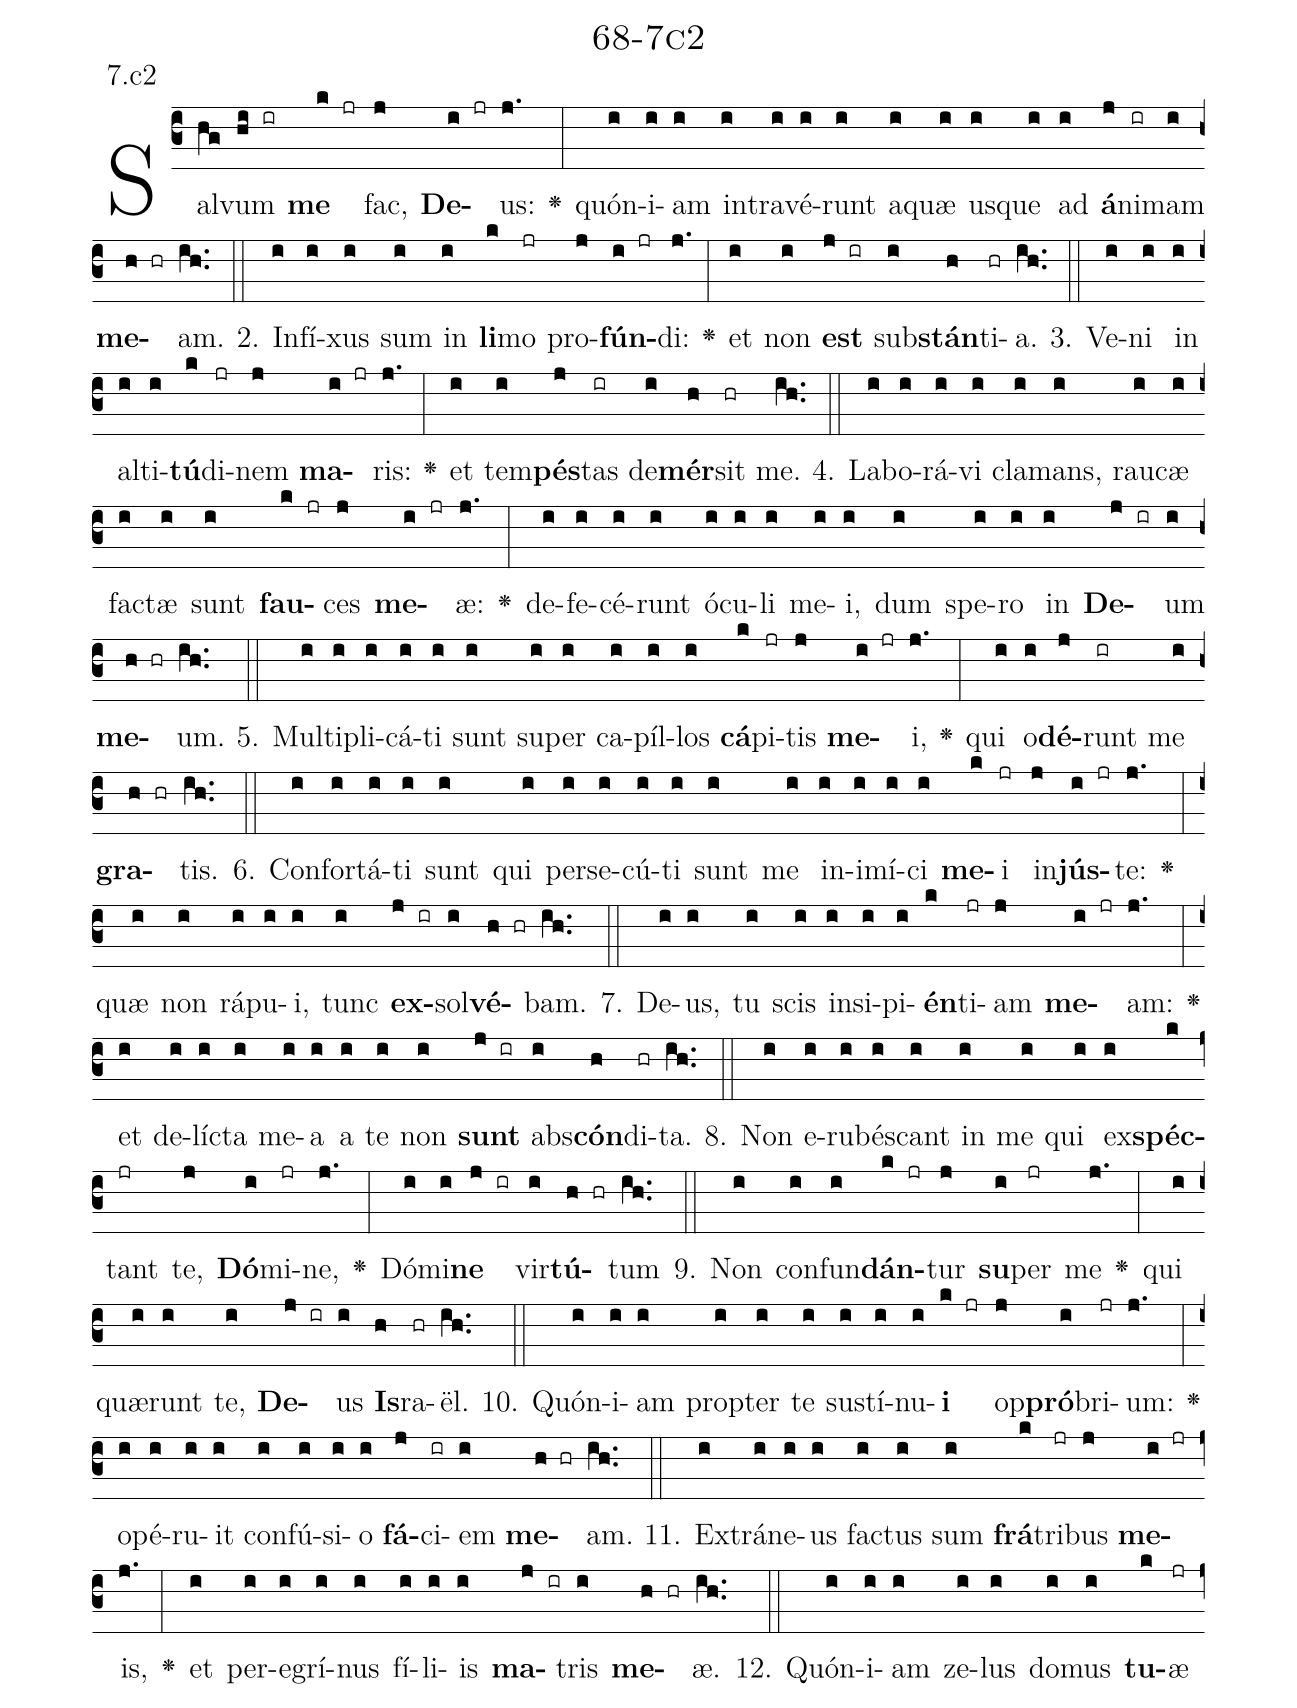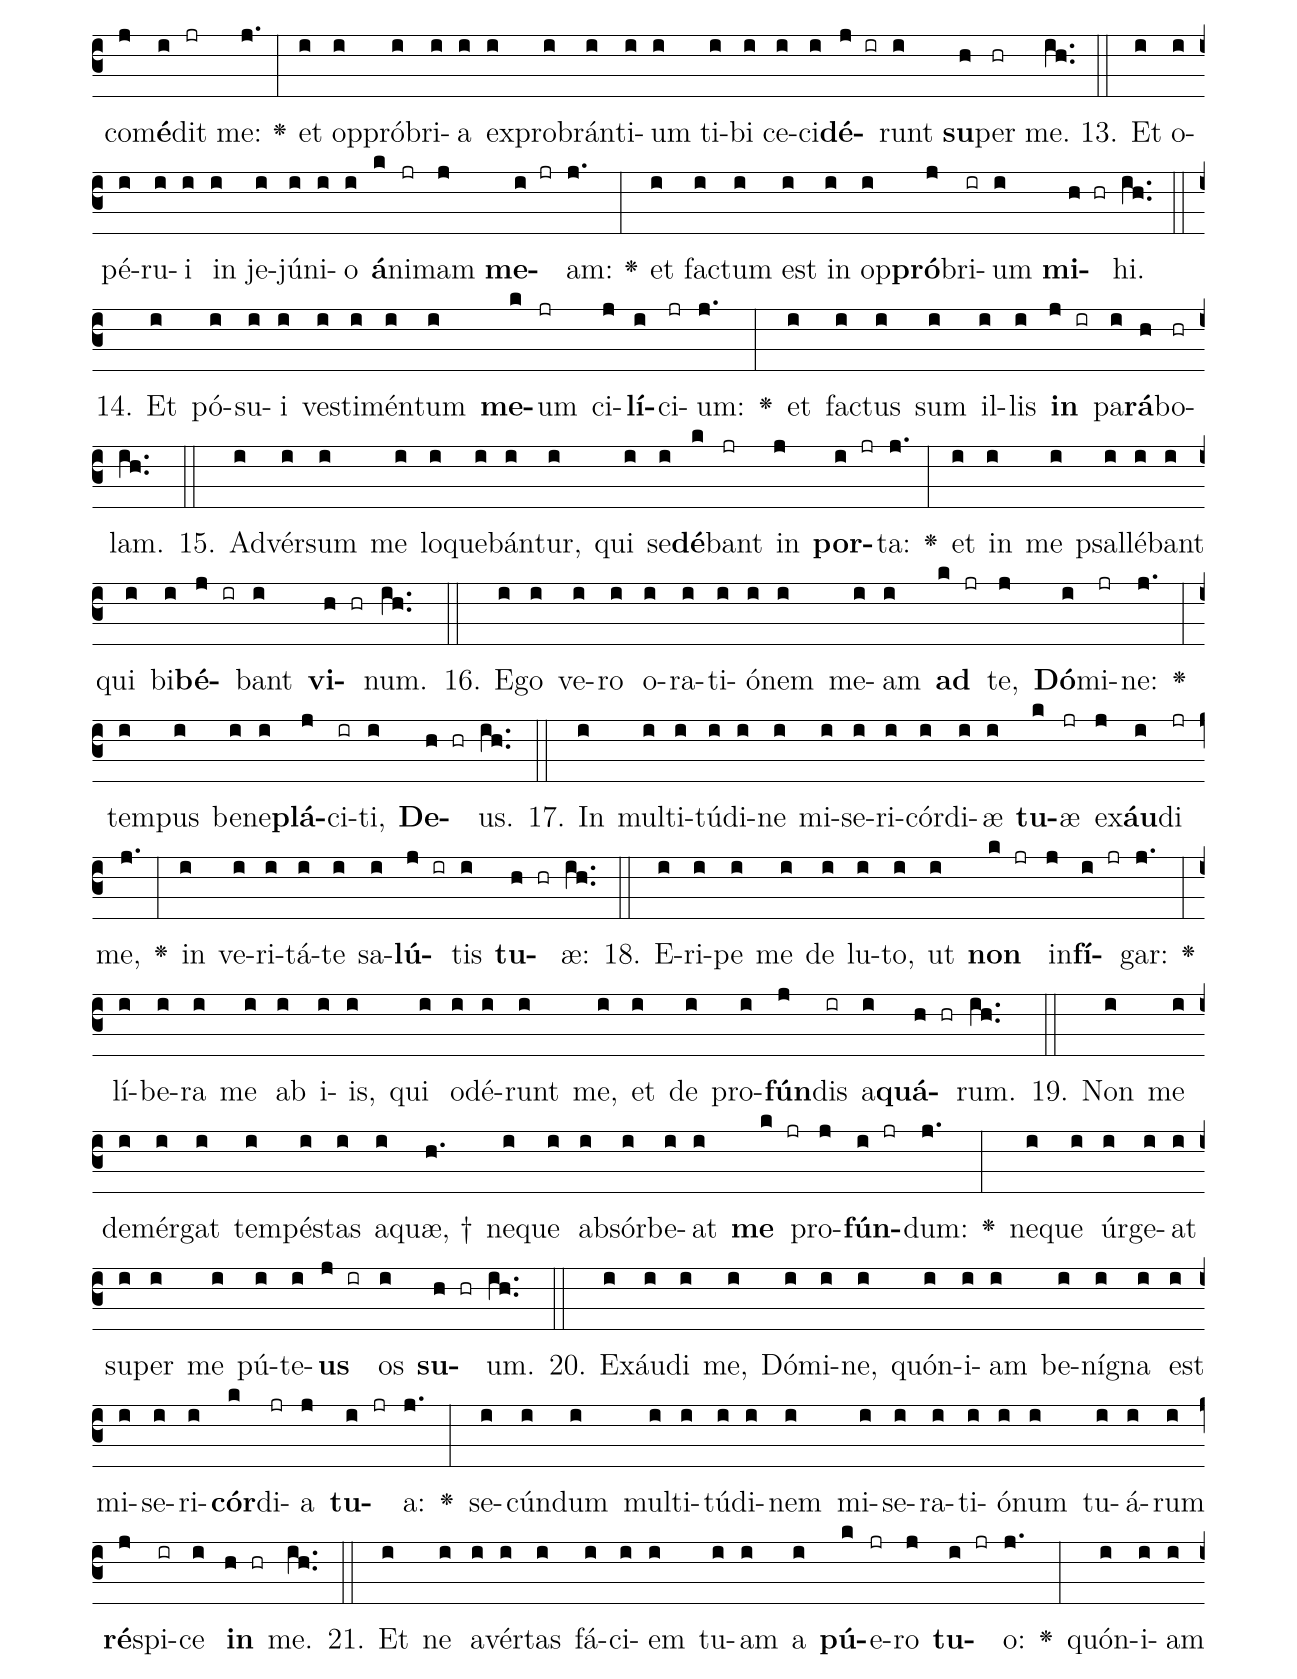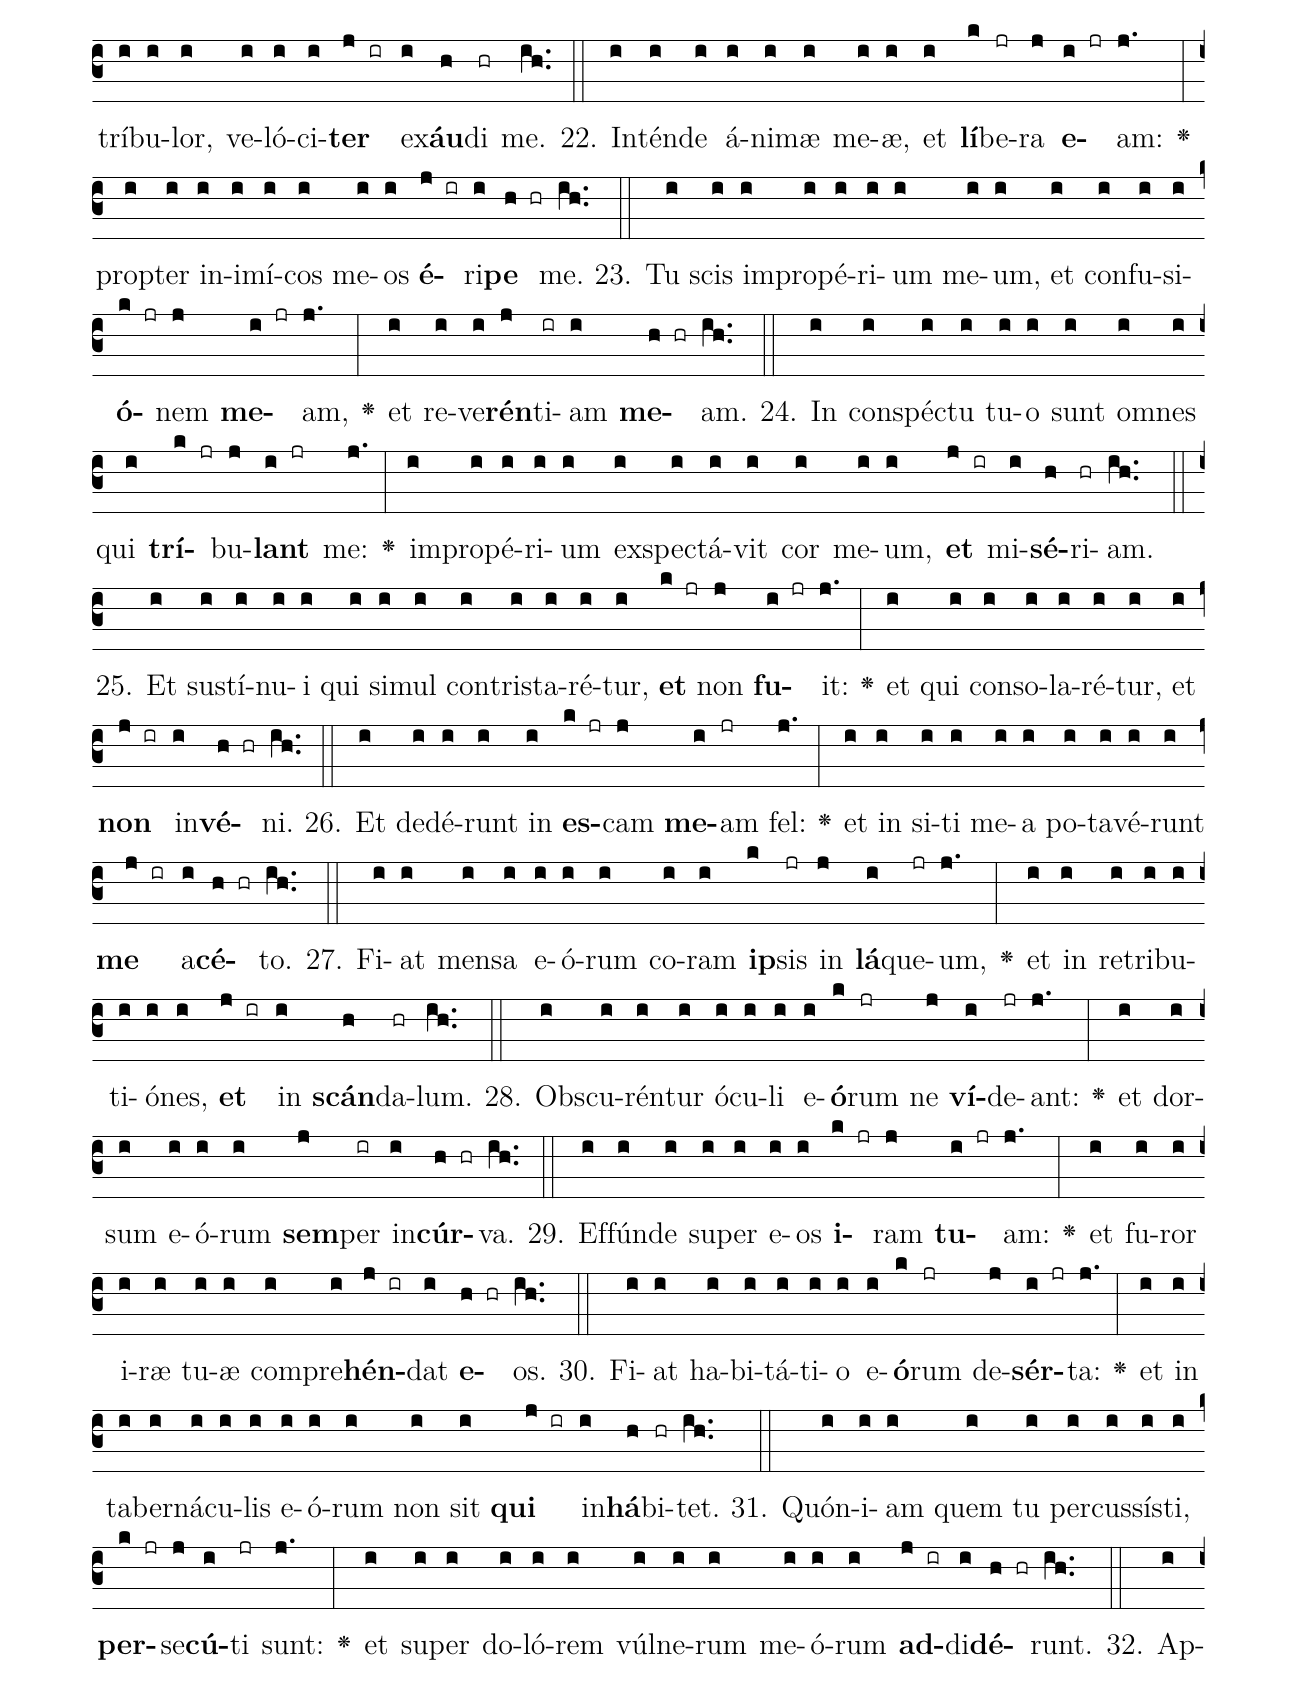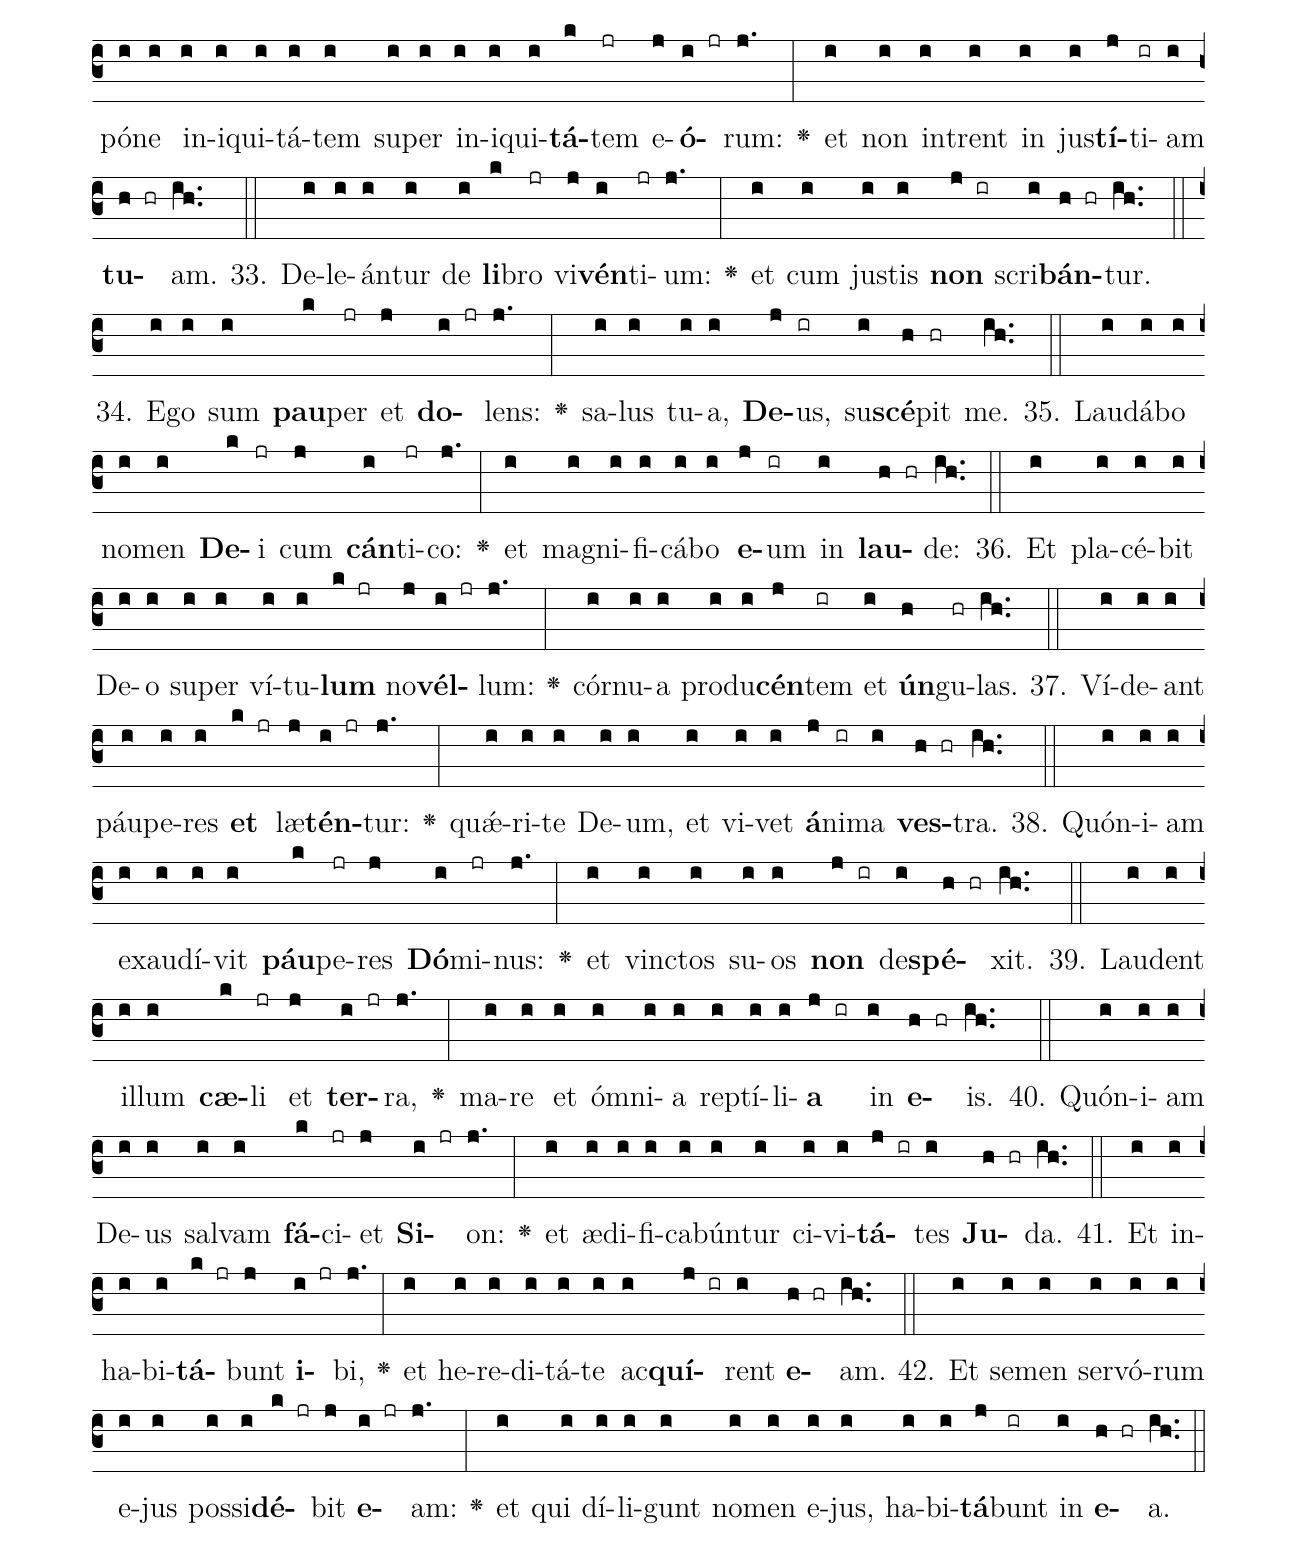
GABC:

name: 68-7c2;
annotation: 7.c2;
%%
(c3)Sal(hg)vum(hi ir) <b>me</b>(k jr) fac,(j) <b>De</b>(i jr)us:(j.) <v>\greheightstar</v>(:) quón(i)i(i)am(i) in(i)tra(i)vé(i)runt(i) a(i)quæ(i) us(i)que(i) ad(i) <b>á</b>(j)ni(ir)mam(i) <b>me</b>(h hr)am.(ih..) (::)
2. In(i)fí(i)xus(i) sum(i) in(i) <b>li</b>(k)mo(jr) pro(j)<b>fún</b>(i jr)di:(j.) <v>\greheightstar</v>(:) et(i) non(i) <b>est</b>(j ir) sub(i)<b>stán</b>(h)ti(hr)a.(ih..) (::)
3. Ve(i)ni(i) in(i) al(i)ti(i)<b>tú</b>(k)di(jr)nem(j) <b>ma</b>(i jr)ris:(j.) <v>\greheightstar</v>(:) et(i) tem(i)<b>pés</b>(j)tas(ir) de(i)<b>mér</b>(h)sit(hr) me.(ih..) (::)
4. La(i)bo(i)rá(i)vi(i) cla(i)mans,(i) rau(i)cæ(i) fac(i)tæ(i) sunt(i) <b>fau</b>(k jr)ces(j) <b>me</b>(i jr)æ:(j.) <v>\greheightstar</v>(:) de(i)fe(i)cé(i)runt(i) ó(i)cu(i)li(i) me(i)i,(i) dum(i) spe(i)ro(i) in(i) <b>De</b>(j ir)um(i) <b>me</b>(h hr)um.(ih..) (::)
5. Mul(i)ti(i)pli(i)cá(i)ti(i) sunt(i) su(i)per(i) ca(i)píl(i)los(i) <b>cá</b>(k)pi(jr)tis(j) <b>me</b>(i jr)i,(j.) <v>\greheightstar</v>(:) qui(i) o(i)<b>dé</b>(j)runt(ir) me(i) <b>gra</b>(h hr)tis.(ih..) (::)
6. Con(i)for(i)tá(i)ti(i) sunt(i) qui(i) per(i)se(i)cú(i)ti(i) sunt(i) me(i) in(i)i(i)mí(i)ci(i) <b>me</b>(k)i(jr) in(j)<b>jús</b>(i jr)te:(j.) <v>\greheightstar</v>(:) quæ(i) non(i) rá(i)pu(i)i,(i) tunc(i) <b>ex</b>(j ir)sol(i)<b>vé</b>(h hr)bam.(ih..) (::)
7. De(i)us,(i) tu(i) scis(i) in(i)si(i)pi(i)<b>én</b>(k)ti(jr)am(j) <b>me</b>(i jr)am:(j.) <v>\greheightstar</v>(:) et(i) de(i)líc(i)ta(i) me(i)a(i) a(i) te(i) non(i) <b>sunt</b>(j ir) abs(i)<b>cón</b>(h)di(hr)ta.(ih..) (::)
8. Non(i) e(i)ru(i)bés(i)cant(i) in(i) me(i) qui(i) ex(i)<b>spéc</b>(k)tant(jr) te,(j) <b>Dó</b>(i)mi(jr)ne,(j.) <v>\greheightstar</v>(:) Dó(i)mi(i)<b>ne</b>(j ir) vir(i)<b>tú</b>(h hr)tum(ih..) (::)
9. Non(i) con(i)fun(i)<b>dán</b>(k jr)tur(j) <b>su</b>(i)per(jr) me(j.) <v>\greheightstar</v>(:) qui(i) quæ(i)runt(i) te,(i) <b>De</b>(j ir)us(i) <b>Is</b>(h)ra(hr)ël.(ih..) (::)
10. Quón(i)i(i)am(i) prop(i)ter(i) te(i) sus(i)tí(i)nu(i)<b>i</b>(k jr) op(j)<b>pró</b>(i)bri(jr)um:(j.) <v>\greheightstar</v>(:) o(i)pé(i)ru(i)it(i) con(i)fú(i)si(i)o(i) <b>fá</b>(j)ci(ir)em(i) <b>me</b>(h hr)am.(ih..) (::)
11. Ex(i)trá(i)ne(i)us(i) fac(i)tus(i) sum(i) <b>frá</b>(k)tri(jr)bus(j) <b>me</b>(i jr)is,(j.) <v>\greheightstar</v>(:) et(i) per(i)e(i)grí(i)nus(i) fí(i)li(i)is(i) <b>ma</b>(j ir)tris(i) <b>me</b>(h hr)æ.(ih..) (::)
12. Quón(i)i(i)am(i) ze(i)lus(i) do(i)mus(i) <b>tu</b>(k)æ(jr) com(j)<b>é</b>(i)dit(jr) me:(j.) <v>\greheightstar</v>(:) et(i) op(i)pró(i)bri(i)a(i) ex(i)pro(i)brán(i)ti(i)um(i) ti(i)bi(i) ce(i)ci(i)<b>dé</b>(j ir)runt(i) <b>su</b>(h)per(hr) me.(ih..) (::)
13. Et(i) o(i)pé(i)ru(i)i(i) in(i) je(i)jú(i)ni(i)o(i) <b>á</b>(k)ni(jr)mam(j) <b>me</b>(i jr)am:(j.) <v>\greheightstar</v>(:) et(i) fac(i)tum(i) est(i) in(i) op(i)<b>pró</b>(j)bri(ir)um(i) <b>mi</b>(h hr)hi.(ih..) (::)
14. Et(i) pó(i)su(i)i(i) ves(i)ti(i)mén(i)tum(i) <b>me</b>(k)um(jr) ci(j)<b>lí</b>(i)ci(jr)um:(j.) <v>\greheightstar</v>(:) et(i) fac(i)tus(i) sum(i) il(i)lis(i) <b>in</b>(j ir) pa(i)<b>rá</b>(h)bo(hr)lam.(ih..) (::)
15. Ad(i)vér(i)sum(i) me(i) lo(i)que(i)bán(i)tur,(i) qui(i) se(i)<b>dé</b>(k)bant(jr) in(j) <b>por</b>(i jr)ta:(j.) <v>\greheightstar</v>(:) et(i) in(i) me(i) psal(i)lé(i)bant(i) qui(i) bi(i)<b>bé</b>(j ir)bant(i) <b>vi</b>(h hr)num.(ih..) (::)
16. E(i)go(i) ve(i)ro(i) o(i)ra(i)ti(i)ó(i)nem(i) me(i)am(i) <b>ad</b>(k jr) te,(j) <b>Dó</b>(i)mi(jr)ne:(j.) <v>\greheightstar</v>(:) tem(i)pus(i) be(i)ne(i)<b>plá</b>(j)ci(ir)ti,(i) <b>De</b>(h hr)us.(ih..) (::)
17. In(i) mul(i)ti(i)tú(i)di(i)ne(i) mi(i)se(i)ri(i)cór(i)di(i)æ(i) <b>tu</b>(k)æ(jr) ex(j)<b>áu</b>(i)di(jr) me,(j.) <v>\greheightstar</v>(:) in(i) ve(i)ri(i)tá(i)te(i) sa(i)<b>lú</b>(j ir)tis(i) <b>tu</b>(h hr)æ:(ih..) (::)
18. E(i)ri(i)pe(i) me(i) de(i) lu(i)to,(i) ut(i) <b>non</b>(k jr) in(j)<b>fí</b>(i jr)gar:(j.) <v>\greheightstar</v>(:) lí(i)be(i)ra(i) me(i) ab(i) i(i)is,(i) qui(i) o(i)dé(i)runt(i) me,(i) et(i) de(i) pro(i)<b>fún</b>(j)dis(ir) a(i)<b>quá</b>(h hr)rum.(ih..) (::)
19. Non(i) me(i) de(i)mér(i)gat(i) tem(i)pés(i)tas(i) a(i)quæ, †(h.) ne(i)que(i) ab(i)sór(i)be(i)at(i) <b>me</b>(k jr) pro(j)<b>fún</b>(i jr)dum:(j.) <v>\greheightstar</v>(:) ne(i)que(i) úr(i)ge(i)at(i) su(i)per(i) me(i) pú(i)te(i)<b>us</b>(j ir) os(i) <b>su</b>(h hr)um.(ih..) (::)
20. Ex(i)áu(i)di(i) me,(i) Dó(i)mi(i)ne,(i) quón(i)i(i)am(i) be(i)ní(i)gna(i) est(i) mi(i)se(i)ri(i)<b>cór</b>(k)di(jr)a(j) <b>tu</b>(i jr)a:(j.) <v>\greheightstar</v>(:) se(i)cún(i)dum(i) mul(i)ti(i)tú(i)di(i)nem(i) mi(i)se(i)ra(i)ti(i)ó(i)num(i) tu(i)á(i)rum(i) <b>ré</b>(j)spi(ir)ce(i) <b>in</b>(h hr) me.(ih..) (::)
21. Et(i) ne(i) a(i)vér(i)tas(i) fá(i)ci(i)em(i) tu(i)am(i) a(i) <b>pú</b>(k)e(jr)ro(j) <b>tu</b>(i jr)o:(j.) <v>\greheightstar</v>(:) quón(i)i(i)am(i) trí(i)bu(i)lor,(i) ve(i)ló(i)ci(i)<b>ter</b>(j ir) ex(i)<b>áu</b>(h)di(hr) me.(ih..) (::)
22. In(i)tén(i)de(i) á(i)ni(i)mæ(i) me(i)æ,(i) et(i) <b>lí</b>(k)be(jr)ra(j) <b>e</b>(i jr)am:(j.) <v>\greheightstar</v>(:) prop(i)ter(i) in(i)i(i)mí(i)cos(i) me(i)os(i) <b>é</b>(j ir)ri(i)<b>pe</b>(h hr) me.(ih..) (::)
23. Tu(i) scis(i) im(i)pro(i)pé(i)ri(i)um(i) me(i)um,(i) et(i) con(i)fu(i)si(i)<b>ó</b>(k jr)nem(j) <b>me</b>(i jr)am,(j.) <v>\greheightstar</v>(:) et(i) re(i)ve(i)<b>rén</b>(j)ti(ir)am(i) <b>me</b>(h hr)am.(ih..) (::)
24. In(i) con(i)spéc(i)tu(i) tu(i)o(i) sunt(i) om(i)nes(i) qui(i) <b>trí</b>(k jr)bu(j)<b>lant</b>(i jr) me:(j.) <v>\greheightstar</v>(:) im(i)pro(i)pé(i)ri(i)um(i) ex(i)spec(i)tá(i)vit(i) cor(i) me(i)um,(i) <b>et</b>(j ir) mi(i)<b>sé</b>(h)ri(hr)am.(ih..) (::)
25. Et(i) sus(i)tí(i)nu(i)i(i) qui(i) si(i)mul(i) con(i)tris(i)ta(i)ré(i)tur,(i) <b>et</b>(k jr) non(j) <b>fu</b>(i jr)it:(j.) <v>\greheightstar</v>(:) et(i) qui(i) con(i)so(i)la(i)ré(i)tur,(i) et(i) <b>non</b>(j ir) in(i)<b>vé</b>(h hr)ni.(ih..) (::)
26. Et(i) de(i)dé(i)runt(i) in(i) <b>es</b>(k jr)cam(j) <b>me</b>(i)am(jr) fel:(j.) <v>\greheightstar</v>(:) et(i) in(i) si(i)ti(i) me(i)a(i) po(i)ta(i)vé(i)runt(i) <b>me</b>(j ir) a(i)<b>cé</b>(h hr)to.(ih..) (::)
27. Fi(i)at(i) men(i)sa(i) e(i)ó(i)rum(i) co(i)ram(i) <b>ip</b>(k)sis(jr) in(j) <b>lá</b>(i)que(jr)um,(j.) <v>\greheightstar</v>(:) et(i) in(i) re(i)tri(i)bu(i)ti(i)ó(i)nes,(i) <b>et</b>(j ir) in(i) <b>scán</b>(h)da(hr)lum.(ih..) (::)
28. Obs(i)cu(i)rén(i)tur(i) ó(i)cu(i)li(i) e(i)<b>ó</b>(k)rum(jr) ne(j) <b>ví</b>(i)de(jr)ant:(j.) <v>\greheightstar</v>(:) et(i) dor(i)sum(i) e(i)ó(i)rum(i) <b>sem</b>(j)per(ir) in(i)<b>cúr</b>(h hr)va.(ih..) (::)
29. Ef(i)fún(i)de(i) su(i)per(i) e(i)os(i) <b>i</b>(k jr)ram(j) <b>tu</b>(i jr)am:(j.) <v>\greheightstar</v>(:) et(i) fu(i)ror(i) i(i)ræ(i) tu(i)æ(i) com(i)pre(i)<b>hén</b>(j ir)dat(i) <b>e</b>(h hr)os.(ih..) (::)
30. Fi(i)at(i) ha(i)bi(i)tá(i)ti(i)o(i) e(i)<b>ó</b>(k)rum(jr) de(j)<b>sér</b>(i jr)ta:(j.) <v>\greheightstar</v>(:) et(i) in(i) ta(i)ber(i)ná(i)cu(i)lis(i) e(i)ó(i)rum(i) non(i) sit(i) <b>qui</b>(j ir) in(i)<b>há</b>(h)bi(hr)tet.(ih..) (::)
31. Quón(i)i(i)am(i) quem(i) tu(i) per(i)cus(i)sís(i)ti,(i) <b>per</b>(k jr)se(j)<b>cú</b>(i)ti(jr) sunt:(j.) <v>\greheightstar</v>(:) et(i) su(i)per(i) do(i)ló(i)rem(i) vúl(i)ne(i)rum(i) me(i)ó(i)rum(i) <b>ad</b>(j ir)di(i)<b>dé</b>(h hr)runt.(ih..) (::)
32. Ap(i)pó(i)ne(i) in(i)i(i)qui(i)tá(i)tem(i) su(i)per(i) in(i)i(i)qui(i)<b>tá</b>(k)tem(jr) e(j)<b>ó</b>(i jr)rum:(j.) <v>\greheightstar</v>(:) et(i) non(i) in(i)trent(i) in(i) jus(i)<b>tí</b>(j)ti(ir)am(i) <b>tu</b>(h hr)am.(ih..) (::)
33. De(i)le(i)án(i)tur(i) de(i) <b>li</b>(k)bro(jr) vi(j)<b>vén</b>(i)ti(jr)um:(j.) <v>\greheightstar</v>(:) et(i) cum(i) jus(i)tis(i) <b>non</b>(j ir) scri(i)<b>bán</b>(h hr)tur.(ih..) (::)
34. E(i)go(i) sum(i) <b>pau</b>(k)per(jr) et(j) <b>do</b>(i jr)lens:(j.) <v>\greheightstar</v>(:) sa(i)lus(i) tu(i)a,(i) <b>De</b>(j)us,(ir) su(i)<b>scé</b>(h)pit(hr) me.(ih..) (::)
35. Lau(i)dá(i)bo(i) no(i)men(i) <b>De</b>(k)i(jr) cum(j) <b>cán</b>(i)ti(jr)co:(j.) <v>\greheightstar</v>(:) et(i) ma(i)gni(i)fi(i)cá(i)bo(i) <b>e</b>(j)um(ir) in(i) <b>lau</b>(h hr)de:(ih..) (::)
36. Et(i) pla(i)cé(i)bit(i) De(i)o(i) su(i)per(i) ví(i)tu(i)<b>lum</b>(k jr) no(j)<b>vél</b>(i jr)lum:(j.) <v>\greheightstar</v>(:) cór(i)nu(i)a(i) pro(i)du(i)<b>cén</b>(j)tem(ir) et(i) <b>ún</b>(h)gu(hr)las.(ih..) (::)
37. Ví(i)de(i)ant(i) páu(i)pe(i)res(i) <b>et</b>(k jr) læ(j)<b>tén</b>(i jr)tur:(j.) <v>\greheightstar</v>(:) quǽ(i)ri(i)te(i) De(i)um,(i) et(i) vi(i)vet(i) <b>á</b>(j)ni(ir)ma(i) <b>ves</b>(h hr)tra.(ih..) (::)
38. Quón(i)i(i)am(i) ex(i)au(i)dí(i)vit(i) <b>páu</b>(k)pe(jr)res(j) <b>Dó</b>(i)mi(jr)nus:(j.) <v>\greheightstar</v>(:) et(i) vinc(i)tos(i) su(i)os(i) <b>non</b>(j ir) de(i)<b>spé</b>(h hr)xit.(ih..) (::)
39. Lau(i)dent(i) il(i)lum(i) <b>cæ</b>(k)li(jr) et(j) <b>ter</b>(i jr)ra,(j.) <v>\greheightstar</v>(:) ma(i)re(i) et(i) óm(i)ni(i)a(i) rep(i)tí(i)li(i)<b>a</b>(j ir) in(i) <b>e</b>(h hr)is.(ih..) (::)
40. Quón(i)i(i)am(i) De(i)us(i) sal(i)vam(i) <b>fá</b>(k)ci(jr)et(j) <b>Si</b>(i jr)on:(j.) <v>\greheightstar</v>(:) et(i) æ(i)di(i)fi(i)ca(i)bún(i)tur(i) ci(i)vi(i)<b>tá</b>(j ir)tes(i) <b>Ju</b>(h hr)da.(ih..) (::)
41. Et(i) in(i)ha(i)bi(i)<b>tá</b>(k jr)bunt(j) <b>i</b>(i jr)bi,(j.) <v>\greheightstar</v>(:) et(i) he(i)re(i)di(i)tá(i)te(i) ac(i)<b>quí</b>(j ir)rent(i) <b>e</b>(h hr)am.(ih..) (::)
42. Et(i) se(i)men(i) ser(i)vó(i)rum(i) e(i)jus(i) pos(i)si(i)<b>dé</b>(k jr)bit(j) <b>e</b>(i jr)am:(j.) <v>\greheightstar</v>(:) et(i) qui(i) dí(i)li(i)gunt(i) no(i)men(i) e(i)jus,(i) ha(i)bi(i)<b>tá</b>(j)bunt(ir) in(i) <b>e</b>(h hr)a.(ih..) (::)
